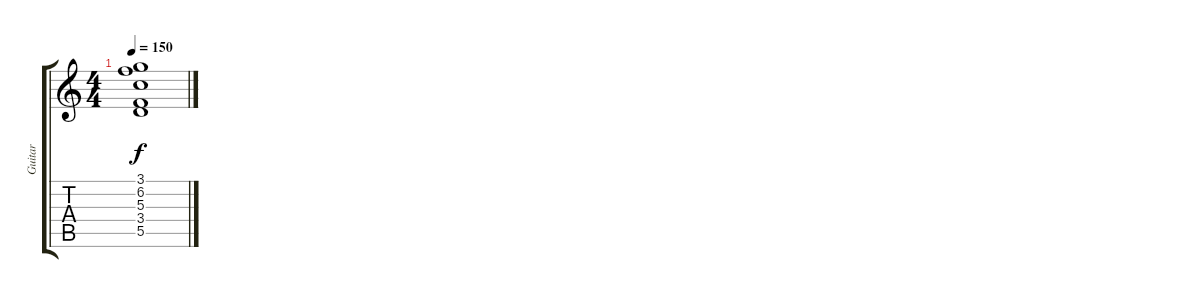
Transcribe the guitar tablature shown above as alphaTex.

\track ("Guitar" "Guitar") {instrument distortionguitar}
\staff {score tabs}
\tuning (E4 B3 G3 D3 A2 E2) {hide}
\ts (4 4)
\tempo 150
\clef g2
\ks c
(3.1{t} 6.2{t} 5.3{t} 3.4{t} 5.5{t}).1{dy f}
